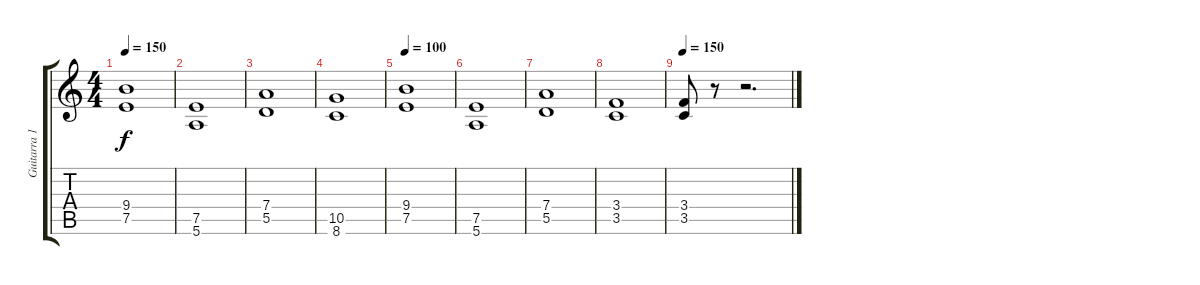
\track ("Guitarra 1" "Guitarra 1") {instrument distortionguitar}
\staff {score tabs}
\tuning (E4 B3 G3 D3 A2 E2) {hide}
\ts (4 4)
\tempo 150
\clef g2
\ks c
(9.4 7.5).1{dy f} |
(7.5 5.6).1 |
(7.4 5.5).1 |
(10.5 8.6).1 |
\tempo 100
(9.4 7.5).1 |
(7.5 5.6).1 |
(7.4 5.5).1 |
(3.4 3.5).1 |
\tempo 150
(3.4 3.5).8 r.8 r.2{d}
